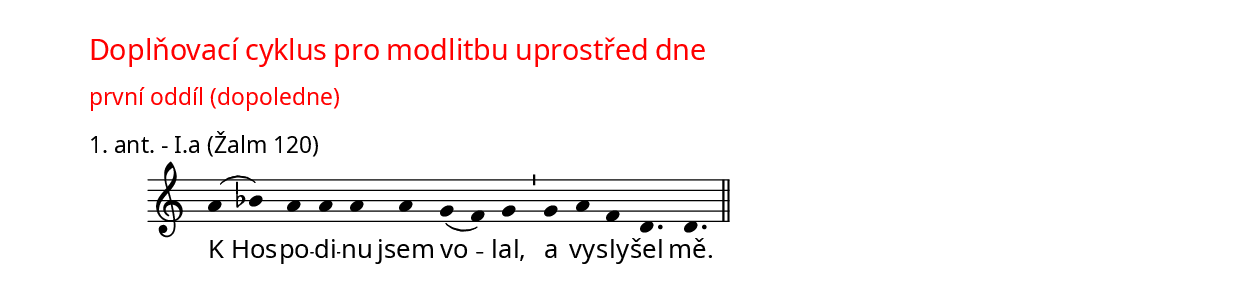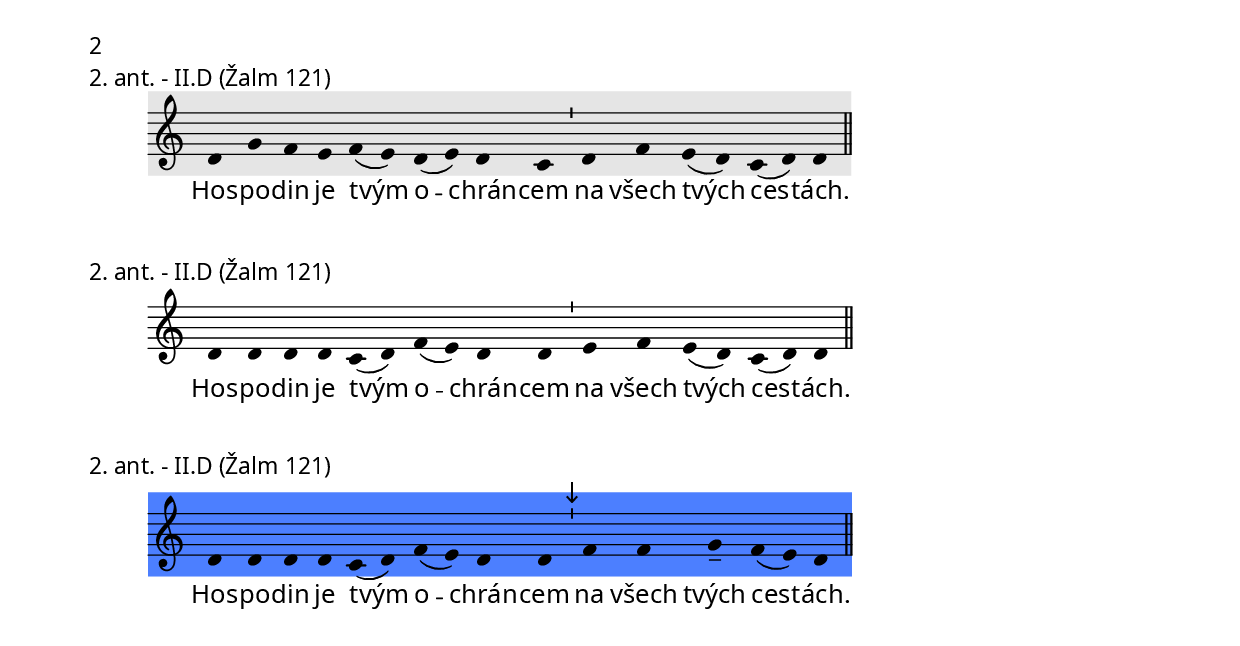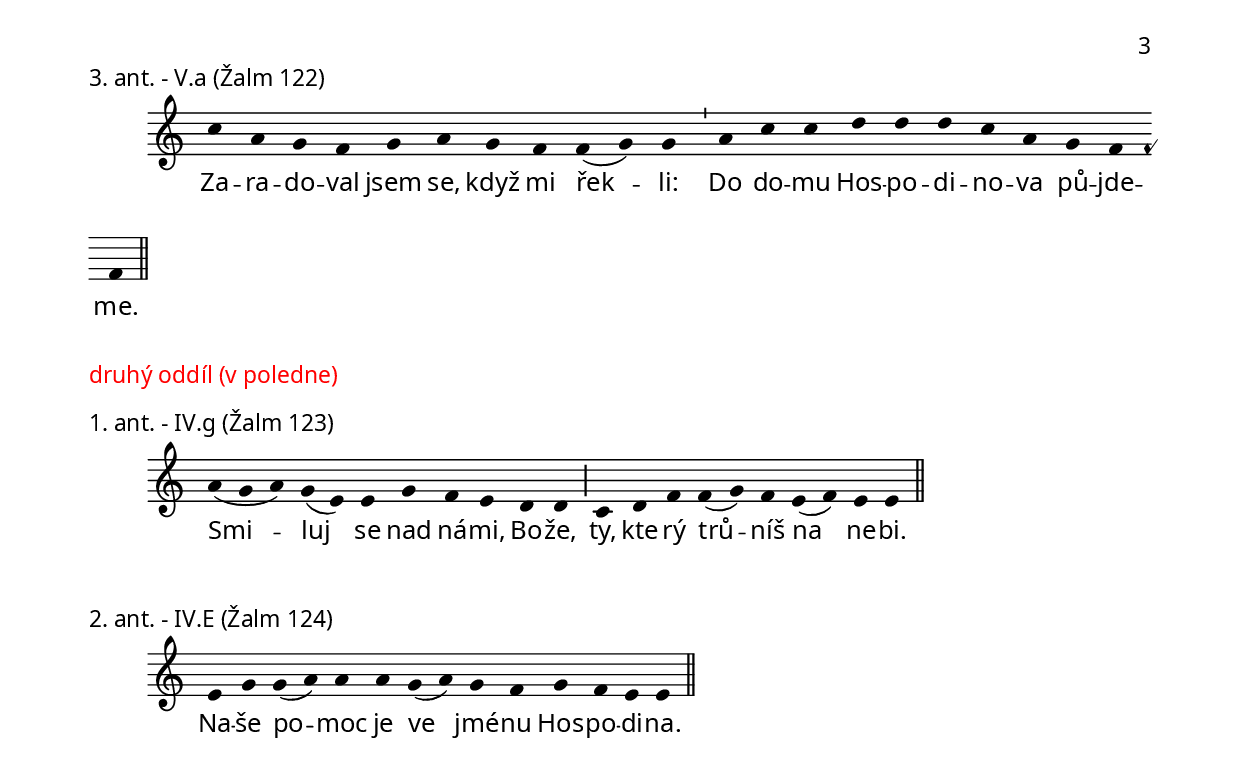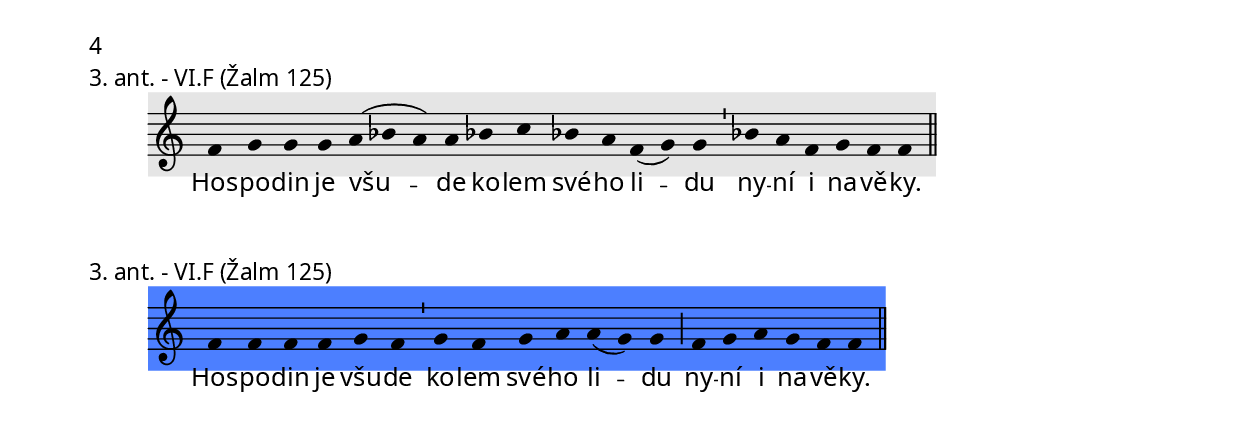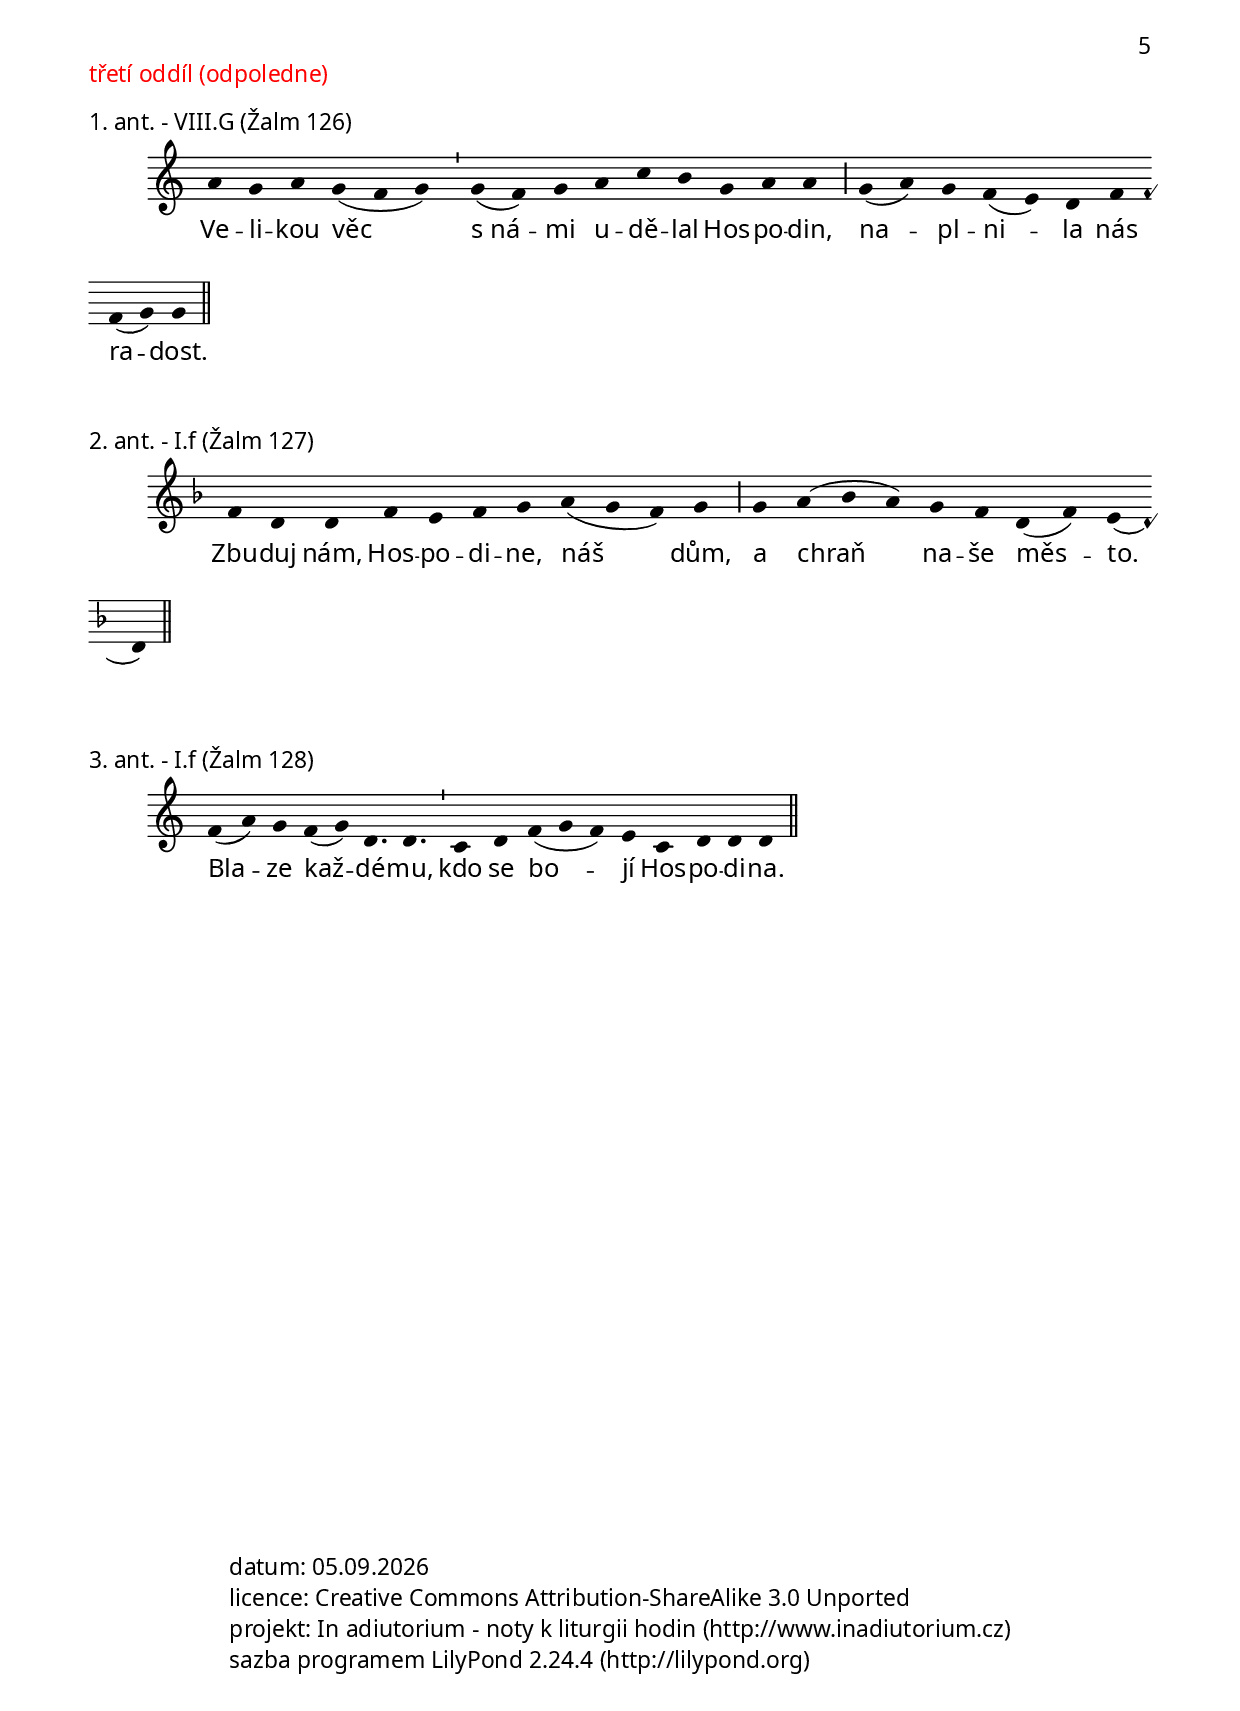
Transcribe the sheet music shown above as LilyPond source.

\include "../spolecne.ly"

\markup {\nadpisDen {Doplňovací cyklus pro modlitbu uprostřed dne}}

\markup {\nadpisHodinka {"první oddíl (dopoledne)"}}

\score {
  \relative c''{
    \choralniRezim
    a4( bes) a a a a g( f) g \barMin g a f d4. d \barFinalis
  }
  \addlyrics {
    K_Hos -- po -- di -- nu jsem vo -- lal,
    a vy -- sly -- šel mě.
  }
  \header {
    quid = "1. ant."
    modus = "I"
    differentia = "a"
    psalmus = "Žalm 120"
    id = "tercie-ant1"
    fons = "žaltář, pondělí 4.t., up., 3. ant."
    fial = "antifony/tyden4_2pondeli.ly#up-ant3"
    piece = \markup {\sestavTitulek}
  }
}

\pageBreak

\score {
  \relative c' {
    \zvyraznovacSedy
    \choralniRezim
    d4 g f e f( e) d( e) d c \barMin
    d f e( d) c( d) d \barFinalis
  }
  \addlyrics {
    Hos -- po -- din je tvým o -- chrán -- cem
    na všech tvých ces -- tách.
  }
  \header {
    quid = "2. ant."
    modus = "II"
    differentia = "D"
    psalmus = "Žalm 121"
    placet = "~"
    id = "tercie-ant2"
    piece = \markup {\sestavTitulek}
  }
}

\score {
  \relative c' {
    \choralniRezim
    d4 d d d c( d) f( e) d d \barMin
    e f e( d) c( d) d \barFinalis
  }
  \addlyrics {
    Hos -- po -- din je tvým o -- chrán -- cem
    na všech tvých ces -- tách.
  }
  \header {
    quid = "2. ant."
    modus = "II"
    differentia = "D"
    psalmus = "Žalm 121"
    id = "tercie-ant2"
    piece = \markup {\sestavTitulek}
  }
}

\score {
  \relative c' {
    \zvyraznovacModry
    \choralniRezim
    d4 d d d c( d) f( e) d d \barMin
    \mark\sipka f f g-- f( e) d \barFinalis
  }
  \addlyrics {
    Hos -- po -- din je tvým o -- chrán -- cem
    na všech tvých ces -- tách.
  }
  \header {
    quid = "2. ant."
    modus = "II"
    differentia = "D"
    psalmus = "Žalm 121"
    id = "tercie-ant2"
    piece = \markup {\sestavTitulek}
  }
}

\pageBreak

\score {
  \relative c'' {
    \choralniRezim
    c4 a g f g a g f f( g) g \barMin
    a c c d d d c a g f f \barFinalis
  }
  \addlyrics {
    Za -- ra -- do -- val jsem se, když mi řek -- li:
    Do do -- mu Hos -- po -- di -- no -- va pů -- jde -- me.
  }
  \header {
    quid = "3. ant."
    modus = "V"
    differentia = "a"
    psalmus = "Žalm 122"
    id = "tercie-ant3"
    piece = \markup {\sestavTitulek}
  }
}

\markup {\nadpisHodinka {"druhý oddíl (v poledne)"}}

\score {
  \relative c'' {
    \choralniRezim
    a4( g a) g( e) e g f e d d \barMaior
    c d f f( g) f e( f) e e \barFinalis
  }
  \addlyrics {
    Smi -- luj se nad ná -- mi, Bo -- že,
    ty, kte -- rý trů -- níš na ne -- bi.
  }
  \header {
    quid = "1. ant."
    modus = "IV"
    differentia = "g"
    psalmus = "Žalm 123"
    id = "sexta-ant1"
    piece = \markup {\sestavTitulek}
  }
}

\score {
  \relative c' {
    \choralniRezim
    e4 g g( a) a a g( a) g f g f e e \barFinalis
  }
  \addlyrics {
    Na -- še po -- moc je ve jmé -- nu Hos -- po -- di -- na.
  }
  \header {
    quid = "2. ant."
    modus = "IV"
    differentia = "E"
    psalmus = "Žalm 124"
    id = "sexta-ant2"
    piece = \markup {\sestavTitulek}
  }
}

\pageBreak

\score {
  \relative c' {
    \zvyraznovacSedy
    \choralniRezim
    f4 g g g a( bes a) a
    bes c bes a f( g) g \barMin
    bes a f g f f \barFinalis
  }
  \addlyrics {
    Hos -- po -- din je všu -- de ko -- lem své -- ho li -- du
    ny -- ní i na -- vě -- ky.
  }
  \header {
    quid = "3. ant."
    modus = "VI"
    differentia = "F"
    psalmus = "Žalm 125"
    id = "sexta-ant3"
    fons = "jen začátek podle žaltář, út 3.t., nešp., 1. ant."
    fial = "antifony/tyden3_3utery.ly#ne-ant1?cast"
    piece = \markup {\sestavTitulek}
  }
}

\score {
  \relative c' {
    \zvyraznovacModry
    \choralniRezim
    f4 f f f g f \barMin
    g f g a a( g) g \barMaior
    f g a g f f \barFinalis
  }
  \addlyrics {
    Hos -- po -- din je všu -- de
    ko -- lem své -- ho li -- du
    ny -- ní i na -- vě -- ky.
  }
  \header {
    quid = "3. ant."
    modus = "VI"
    differentia = "F"
    psalmus = "Žalm 125"
    id = "sexta-ant3"
    piece = \markup {\sestavTitulek}
  }
}

\pageBreak

\markup {\nadpisHodinka {"třetí oddíl (odpoledne)"}}

\score {
  \relative c'' {
    \choralniRezim
    a4 g a g( f g) \barMin g( f) g a c b g a a \barMaior
    g( a) g f( e) d f f( g) g \barFinalis
  }
  \addlyrics {
    Ve -- li -- kou věc s_ná -- mi u -- dě -- lal Hos -- po -- din,
    na -- pl -- ni -- la nás ra -- dost.
  }
  \header {
    quid = "1. ant."
    modus = "VIII"
    differentia = "G"
    psalmus = "Žalm 126"
    id = "nona-ant1"
    piece = \markup {\sestavTitulek}
  }
}

\score {
  \relative c' {
    \key f \major
    \choralniRezim
    f4 d d f e f g a( g f) g \barMaior
    g a( bes a) g f d( f) e( d) \barFinalis
  }
  \addlyrics {
    Zbu -- duj nám, Hos -- po -- di -- ne, náš dům,
    a chraň na -- še měs -- to.
  }
  \header {
    quid = "2. ant."
    modus = "I"
    differentia = "f"
    psalmus = "Žalm 127"
    id = "nona-ant2"
    fons = "žaltář, středa 3. týdne, nešp., 2. ant."
    fial = "antifony/tyden3_4streda.ly#ne-ant2"
    piece = \markup {\sestavTitulek}
  }
}

\score {
  \relative c' {
    \choralniRezim
    f4( a) g f( g) d4. d \barMin c4 d f( g f) e c d d d \barFinalis
  }
  \addlyrics {
    Bla -- ze kaž -- dé -- mu,
    kdo se bo -- jí Hos -- po -- di -- na.
  }
  \header {
    quid = "3. ant."
    modus = "I"
    differentia = "f"
    psalmus = "Žalm 128"
    id = "nona-ant3"
    piece = \markup {\sestavTitulek}
  }
}